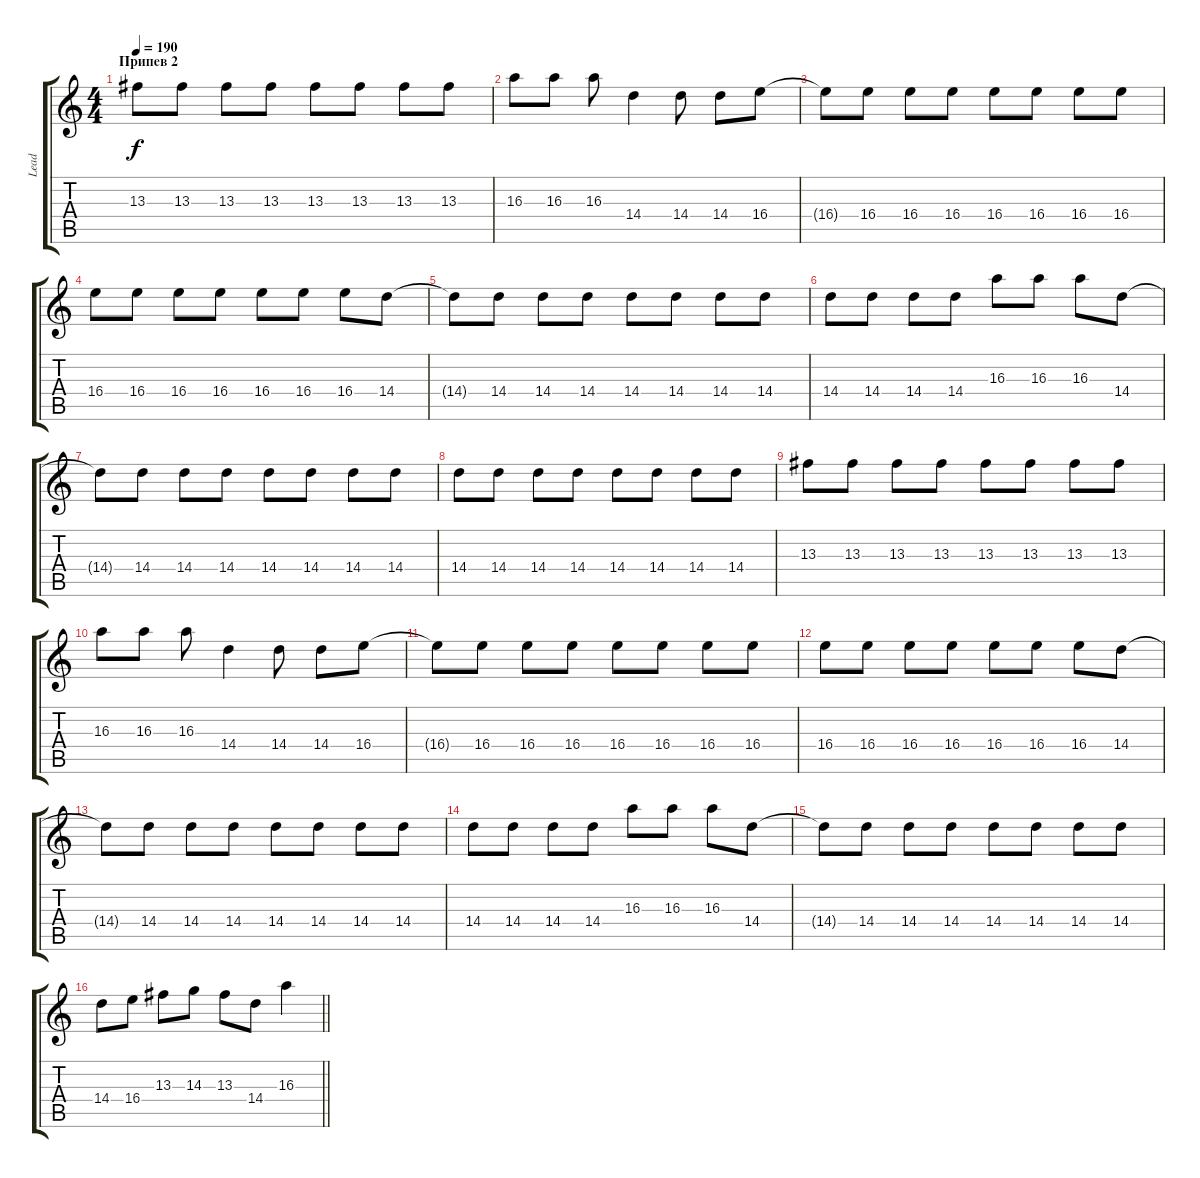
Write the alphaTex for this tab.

\track ("Lead" "Lead") {instrument distortionguitar}
\staff {score tabs}
\tuning (D4 A3 F3 C3 G2 C2) {hide}
\ts (4 4)
\section ("" "Припев 2")
\tempo 190
\clef g2
\ks c
13.3.8{dy f} 13.3.8 13.3.8 13.3.8 13.3.8 13.3.8 13.3.8 13.3.8 |
16.3.8 16.3.8 16.3.8 14.4.4 14.4.8 14.4.8 16.4.8 |
16.4{t}.8 16.4.8 16.4.8 16.4.8 16.4.8 16.4.8 16.4.8 16.4.8 |
16.4.8 16.4.8 16.4.8 16.4.8 16.4.8 16.4.8 16.4.8 14.4.8 |
14.4{t}.8 14.4.8 14.4.8 14.4.8 14.4.8 14.4.8 14.4.8 14.4.8 |
14.4.8 14.4.8 14.4.8 14.4.8 16.3.8 16.3.8 16.3.8 14.4.8 |
14.4{t}.8 14.4.8 14.4.8 14.4.8 14.4.8 14.4.8 14.4.8 14.4.8 |
14.4.8 14.4.8 14.4.8 14.4.8 14.4.8 14.4.8 14.4.8 14.4.8 |
13.3.8 13.3.8 13.3.8 13.3.8 13.3.8 13.3.8 13.3.8 13.3.8 |
16.3.8 16.3.8 16.3.8 14.4.4 14.4.8 14.4.8 16.4.8 |
16.4{t}.8 16.4.8 16.4.8 16.4.8 16.4.8 16.4.8 16.4.8 16.4.8 |
16.4.8 16.4.8 16.4.8 16.4.8 16.4.8 16.4.8 16.4.8 14.4.8 |
14.4{t}.8 14.4.8 14.4.8 14.4.8 14.4.8 14.4.8 14.4.8 14.4.8 |
14.4.8 14.4.8 14.4.8 14.4.8 16.3.8 16.3.8 16.3.8 14.4.8 |
14.4{t}.8 14.4.8 14.4.8 14.4.8 14.4.8 14.4.8 14.4.8 14.4.8 |
\barLineRight lightlight
14.4.8 16.4.8 13.3.8 14.3.8 13.3.8 14.4.8 16.3.4
